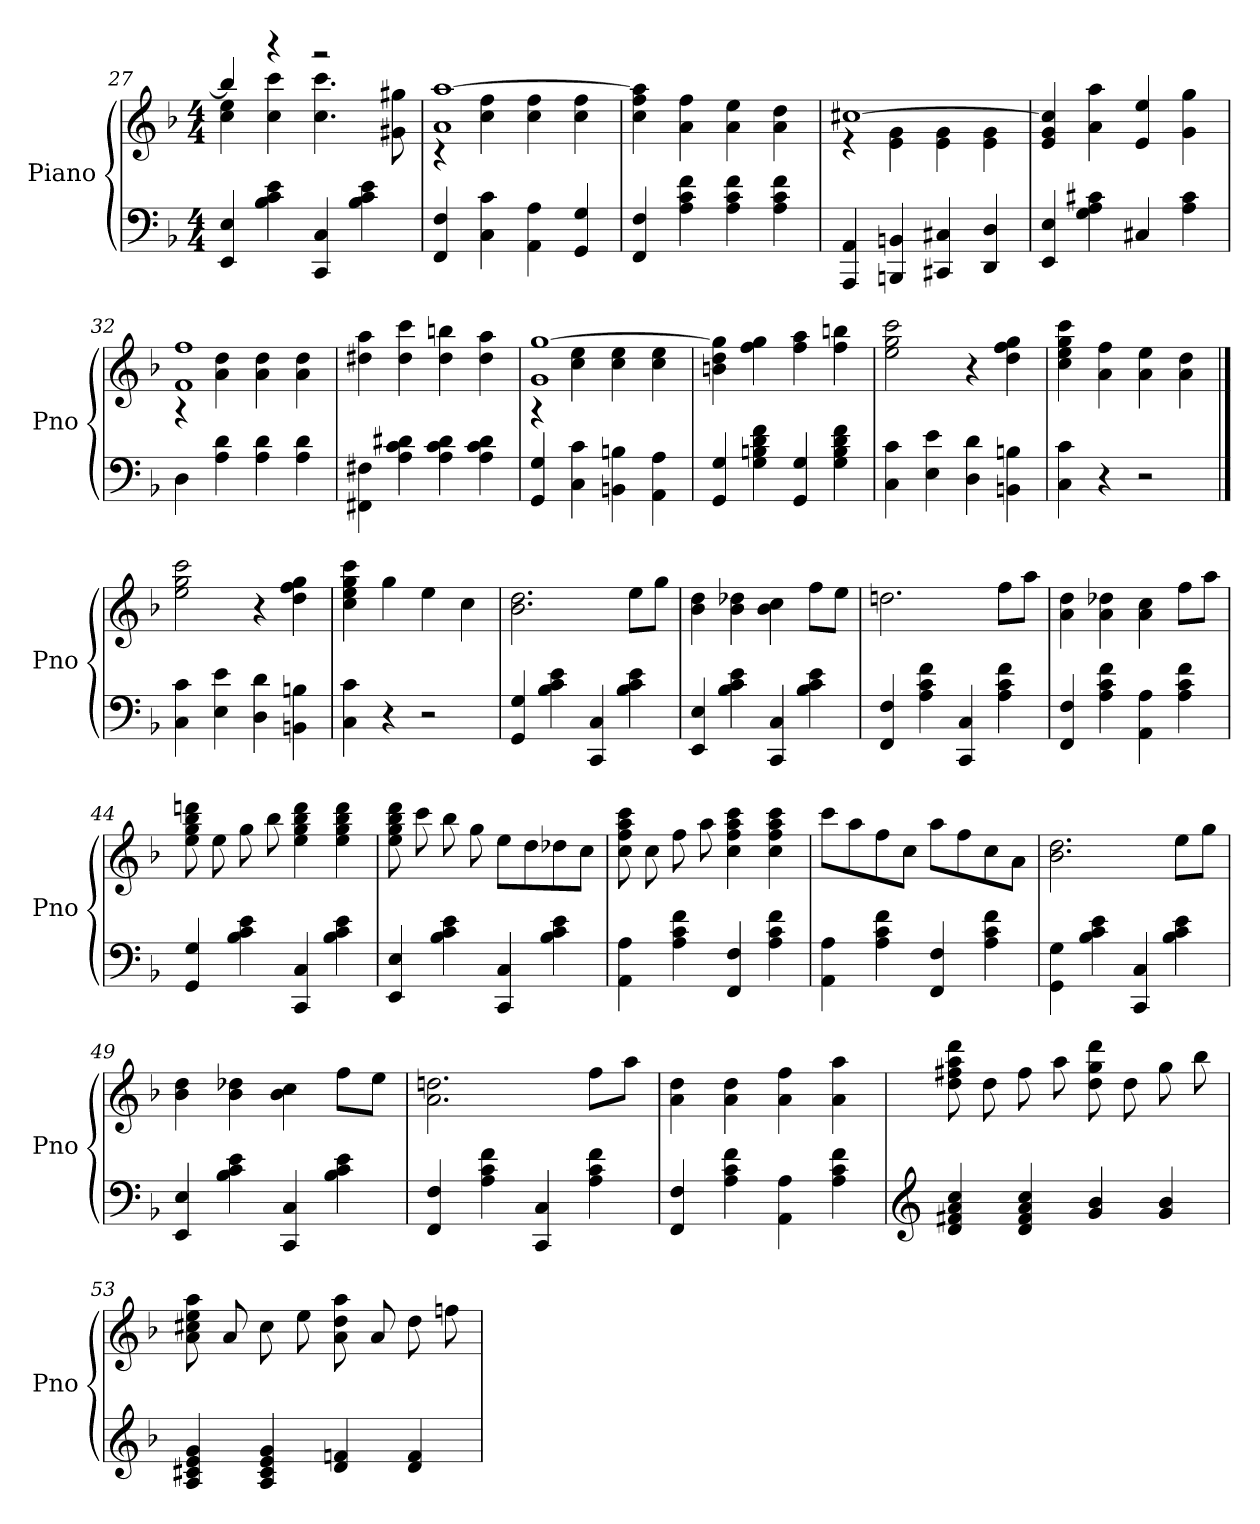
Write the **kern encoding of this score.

**kern	**kern
*part2	*part1
*staff2	*staff1
*I"Piano	*I"Piano
*I'Pno	*I'Pno
*clefF4	*clefG2
*k[b-]	*k[b-]
*M4/4	*M4/4
=27	=27
*	*^
4EE/ 4E/	4bb-/]	4cc\ 4ee\
4B-\ 4c\ 4e\	4r	4cc\ 4ccc\
4CC/ 4C/	2r	4.cc\ 4.ccc\
4B-\ 4c\ 4e\	.	.
.	.	8g#X\ 8gg#X\
=28	=28	=28
4FF/ 4F/	1a [1aa	4r
4C\ 4c\	.	4cc\ 4ff\
4AA\ 4A\	.	4cc\ 4ff\
4GG/ 4G/	.	4cc\ 4ff\
*	*v	*v
=29	=29
4FF/ 4F/	4cc\ 4ff\ 4aa\]
4A\ 4c\ 4f\	4a\ 4ff\
4A\ 4c\ 4f\	4a\ 4ee\
4A\ 4c\ 4f\	4a\ 4dd\
!!LO:PB:g=z
=30	=30
*	*^
4AAA/ 4AA/	[1cc#X	4r
4BBBn/ 4BBn/	.	4e\ 4g\
4CC#X/ 4C#X/	.	4e\ 4g\
4DD/ 4D/	.	4e\ 4g\
*	*v	*v
=31	=31
4EE/ 4E/	4e/ 4g/ 4cc#/]
4G\ 4A\ 4c#X\	4a\ 4aa\
4C#X/	4e/ 4ee/
4A\ 4c#\	4g\ 4gg\
=32	=32
*	*^
4D\	1f 1ff	4r
4A\ 4d\	.	4a\ 4dd\
4A\ 4d\	.	4a\ 4dd\
4A\ 4d\	.	4a\ 4dd\
*	*v	*v
=33	=33
4FF#X\ 4F#X\	4dd#X\ 4aa\
4A\ 4c\ 4d#X\	4dd#\ 4ccc\
4A\ 4c\ 4d#\	4dd#\ 4bbn\
4A\ 4c\ 4d#\	4dd#\ 4aa\
=34	=34
*	*^
4GG/ 4G/	1g [1gg	4r
4C\ 4c\	.	4cc\ 4ee\
4BBn\ 4Bn\	.	4cc\ 4ee\
4AA\ 4A\	.	4cc\ 4ee\
*	*v	*v
!!LO:LB:g=z
=35	=35
4GG/ 4G/	4bn\ 4dd\ 4gg\]
4G\ 4Bn\ 4d\ 4f\	4ff\ 4gg\
4GG/ 4G/	4ff\ 4aa\
4G\ 4B\ 4d\ 4f\	4ff\ 4bbn\
=36	=36
4C\ 4c\	2ee\ 2gg\ 2ccc\
4E\ 4e\	.
4D\ 4d\	4r
4BBn\ 4Bn\	4dd\ 4ff\ 4gg\
=37	=37
4C\ 4c\	4cc\ 4ee\ 4gg\ 4ccc\
4r	4a\ 4ff\
2r	4a\ 4ee\
.	4a\ 4dd\
==38	==38
4C\ 4c\	2ee\ 2gg\ 2ccc\
4E\ 4e\	.
4D\ 4d\	4r
4BBn\ 4Bn\	4dd\ 4ff\ 4gg\
=39	=39
4C\ 4c\	4cc\ 4ee\ 4gg\ 4ccc\
4r	4gg\
2r	4ee\
.	4cc\
!!LO:LB:g=z
=40!|	=40!|
4GG/ 4G/	2.b-\ 2.dd\
4B-\ 4c\ 4e\	.
4CC/ 4C/	.
4B-\ 4c\ 4e\	8ee\L
.	8gg\J
=41	=41
4EE/ 4E/	4b-\ 4dd\
4B-\ 4c\ 4e\	4b-\ 4dd-X\
4CC/ 4C/	4b-\ 4cc\
4B-\ 4c\ 4e\	8ff\L
.	8ee\J
=42	=42
4FF/ 4F/	2.ddn\
4A\ 4c\ 4f\	.
4CC/ 4C/	.
4A\ 4c\ 4f\	8ff\L
.	8aa\J
=43	=43
4FF/ 4F/	4a\ 4dd\
4A\ 4c\ 4f\	4a\ 4dd-X\
4AA\ 4A\	4a\ 4cc\
4A\ 4c\ 4f\	8ff\L
.	8aa\J
=44	=44
4GG/ 4G/	8ee\ 8gg\ 8bb-\ 8dddn\
.	8ee\
4B-\ 4c\ 4e\	8gg\
.	8bb-\
4CC/ 4C/	4ee\ 4gg\ 4bb-\ 4ddd\
4B-\ 4c\ 4e\	4ee\ 4gg\ 4bb-\ 4ddd\
!!LO:LB:g=z
=45	=45
4EE/ 4E/	8ee\ 8gg\ 8bb-\ 8ddd\
.	8ccc\
4B-\ 4c\ 4e\	8bb-\
.	8gg\
4CC/ 4C/	8ee\L
.	8dd\
4B-\ 4c\ 4e\	8dd-X\
.	8cc\J
=46	=46
4AA\ 4A\	8cc\ 8ff\ 8aa\ 8ccc\
.	8cc\
4A\ 4c\ 4f\	8ff\
.	8aa\
4FF/ 4F/	4cc\ 4ff\ 4aa\ 4ccc\
4A\ 4c\ 4f\	4cc\ 4ff\ 4aa\ 4ccc\
=47	=47
4AA\ 4A\	8ccc\L
.	8aa\
4A\ 4c\ 4f\	8ff\
.	8cc\J
4FF/ 4F/	8aa\L
.	8ff\
4A\ 4c\ 4f\	8cc\
.	8a\J
=48	=48
4GG\ 4G\	2.b-\ 2.dd\
4B-\ 4c\ 4e\	.
4CC/ 4C/	.
4B-\ 4c\ 4e\	8ee\L
.	8gg\J
!!LO:LB:g=z
=49	=49
4EE/ 4E/	4b-\ 4dd\
4B-\ 4c\ 4e\	4b-\ 4dd-X\
4CC/ 4C/	4b-\ 4cc\
4B-\ 4c\ 4e\	8ff\L
.	8ee\J
=50	=50
4FF/ 4F/	2.a\ 2.ddn\
4A\ 4c\ 4f\	.
4CC/ 4C/	.
4A\ 4c\ 4f\	8ff\L
.	8aa\J
=51	=51
4FF/ 4F/	4a\ 4dd\
4A\ 4c\ 4f\	4a\ 4dd\
4AA\ 4A\	4a\ 4ff\
4A\ 4c\ 4f\	4a\ 4aa\
=52	=52
*clefG2	*
4d/ 4f#X/ 4a/ 4cc/	8dd\ 8ff#X\ 8aa\ 8ddd\
.	8dd\
4d/ 4f#/ 4a/ 4cc/	8ff#\
.	8aa\
4g/ 4b-/	8dd\ 8gg\ 8ddd\
.	8dd\
4g/ 4b-/	8gg\
.	8bb-\
!!LO:LB:g=z
=53	=53
4A/ 4c#X/ 4e/ 4g/	8a\ 8cc#X\ 8ee\ 8aa\
.	8a/
4A/ 4c#/ 4e/ 4g/	8cc#\
.	8ee\
4d/ 4fn/	8a\ 8dd\ 8aa\
.	8a/
4d/ 4f/	8dd\
.	8ffn\
=	=
*-	*-
